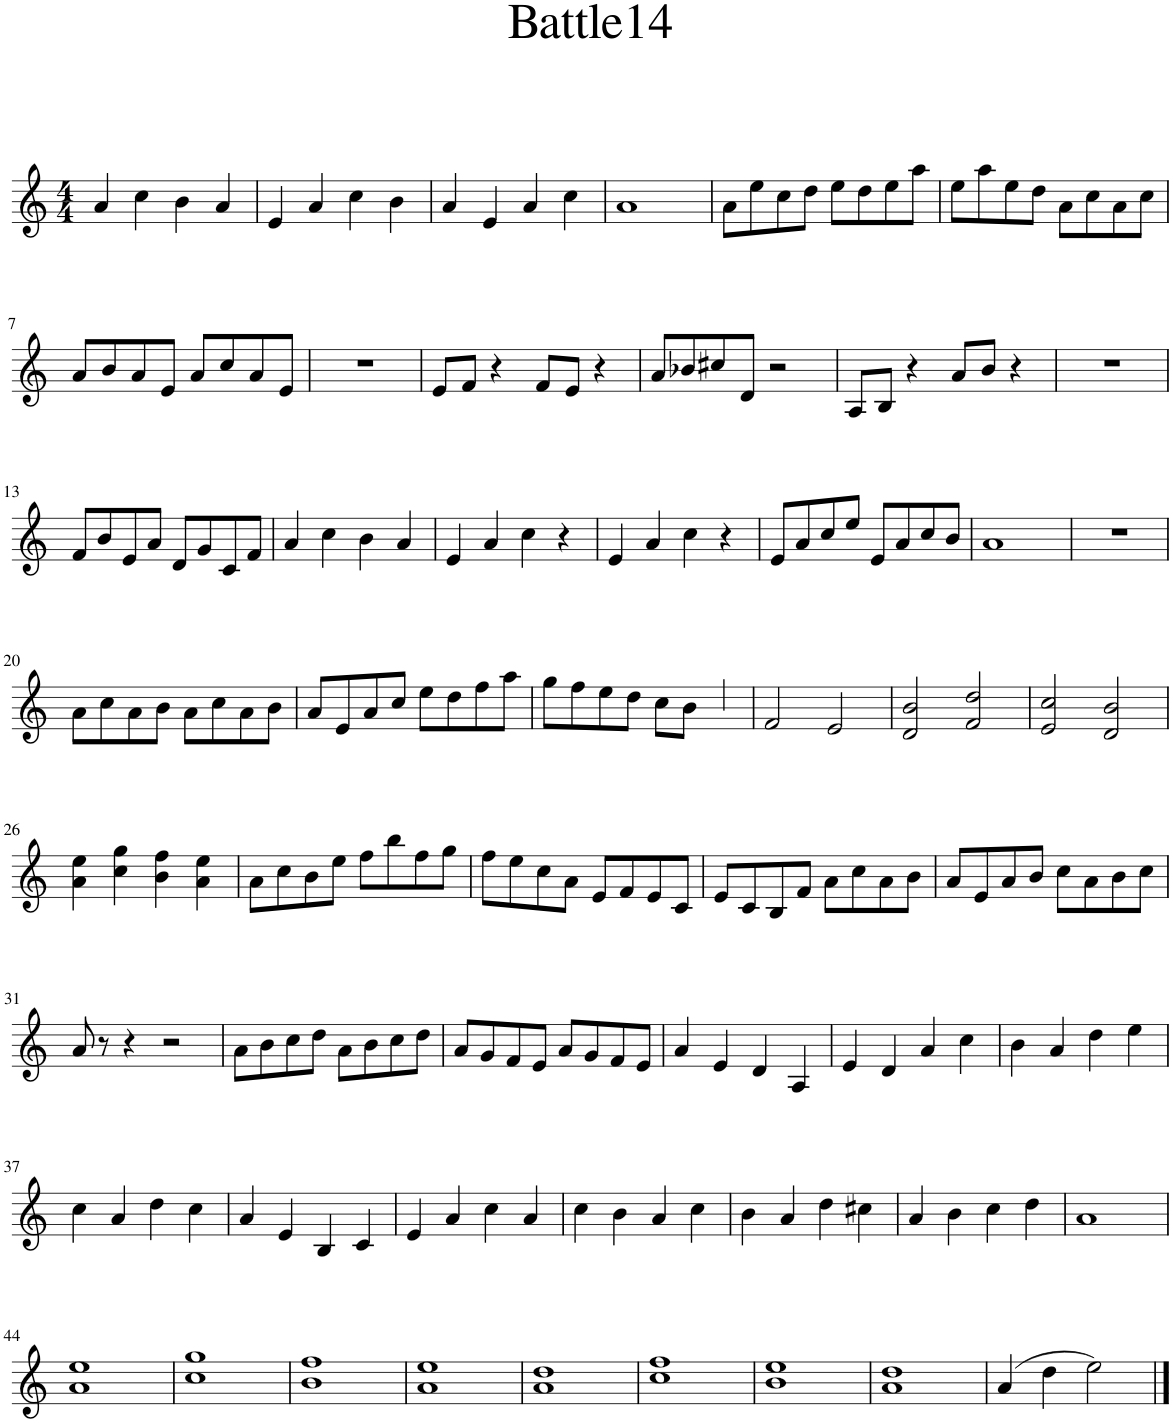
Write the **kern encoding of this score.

**kern
*part1
*staff1
*I"Nyckelharpa
*I'Nyh.
*clefG2
*k[]
*M4/4
=1
4a/
4cc\
4b\
4a/
=2
4e/
4a/
4cc\
4b\
=3
4a/
4e/
4a/
4cc\
=4
1a
=5
8a\L
8ee\
8cc\
8dd\J
8ee\L
8dd\
8ee\
8aa\J
=6
8ee\L
8aa\
8ee\
8dd\J
8a\L
8cc\
8a\
8cc\J
!!LO:LB:g=z
=7
8a/L
8b/
8a/
8e/J
8a/L
8cc/
8a/
8e/J
=8
1r
=9
8e/L
8f/J
4r
8f/L
8e/J
4r
=10
8a/L
8b-X/
8cc#X/
8d/J
2r
=11
8A/L
8B/J
4r
8a/L
8b/J
4r
=12
1r
!!LO:LB:g=z
=13
8f/L
8b/
8e/
8a/J
8d/L
8g/
8c/
8f/J
=14
4a/
4cc\
4b\
4a/
=15
4e/
4a/
4cc\
4r
=16
4e/
4a/
4cc\
4r
=17
8e/L
8a/
8cc/
8ee/J
8e/L
8a/
8cc/
8b/J
=18
1a
=19
1r
!!LO:LB:g=z
=20
8a\L
8cc\
8a\
8b\J
8a\L
8cc\
8a\
8b\J
=21
8a/L
8e/
8a/
8cc/J
8ee\L
8dd\
8ff\
8aa\J
=22
8gg\L
8ff\
8ee\
8dd\J
8cc\L
8b\J
4a/
=23
2f/
2e/
=24
2d/ 2b/
2f/ 2dd/
=25
2e/ 2cc/
2d/ 2b/
!!LO:LB:g=z
=26
4a\ 4ee\
4cc\ 4gg\
4b\ 4ff\
4a\ 4ee\
=27
8a\L
8cc\
8b\
8ee\J
8ff\L
8bb\
8ff\
8gg\J
=28
8ff\L
8ee\
8cc\
8a\J
8e/L
8f/
8e/
8c/J
=29
8e/L
8c/
8B/
8f/J
8a\L
8cc\
8a\
8b\J
=30
8a/L
8e/
8a/
8b/J
8cc\L
8a\
8b\
8cc\J
!!LO:LB:g=z
=31
8a/
8r
4r
2r
=32
8a\L
8b\
8cc\
8dd\J
8a\L
8b\
8cc\
8dd\J
=33
8a/L
8g/
8f/
8e/J
8a/L
8g/
8f/
8e/J
=34
4a/
4e/
4d/
4A/
=35
4e/
4d/
4a/
4cc\
=36
4b\
4a/
4dd\
4ee\
!!LO:LB:g=z
=37
4cc\
4a/
4dd\
4cc\
=38
4a/
4e/
4B/
4c/
=39
4e/
4a/
4cc\
4a/
=40
4cc\
4b\
4a/
4cc\
=41
4b\
4a/
4dd\
4cc#X\
=42
4a/
4b\
4cc\
4dd\
=43
1a
!!LO:LB:g=z
=44
1a 1ee
=45
1cc 1gg
=46
1b 1ff
=47
1a 1ee
=48
1a 1dd
=49
1cc 1ff
=50
1b 1ee
=51
1a 1dd
=52
(4a/
4dd\
2ee\)
==
*-
